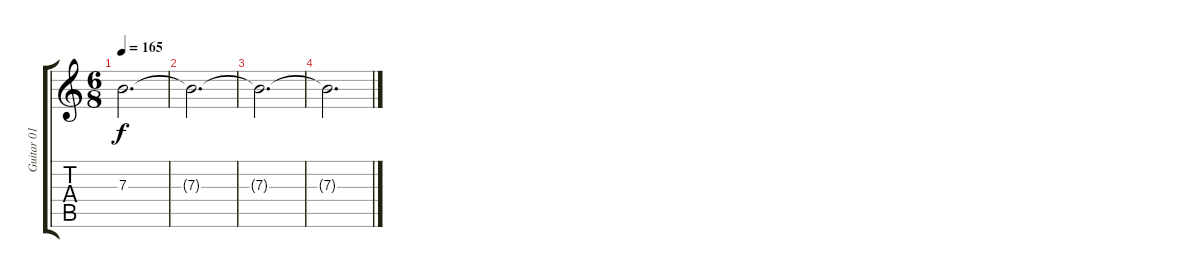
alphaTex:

\track ("Guitar 01" "Guitar 01") {instrument overdrivenguitar}
\staff {score tabs}
\tuning (Db4 Ab3 E3 B2 Gb2 B1) {hide}
\ts (6 8)
\tempo 165
\clef g2
\ks c
7.3{t}.2{d dy f} |
7.3{t}.2{d} |
7.3{t}.2{d volume 0} |
7.3{t}.2{d}
